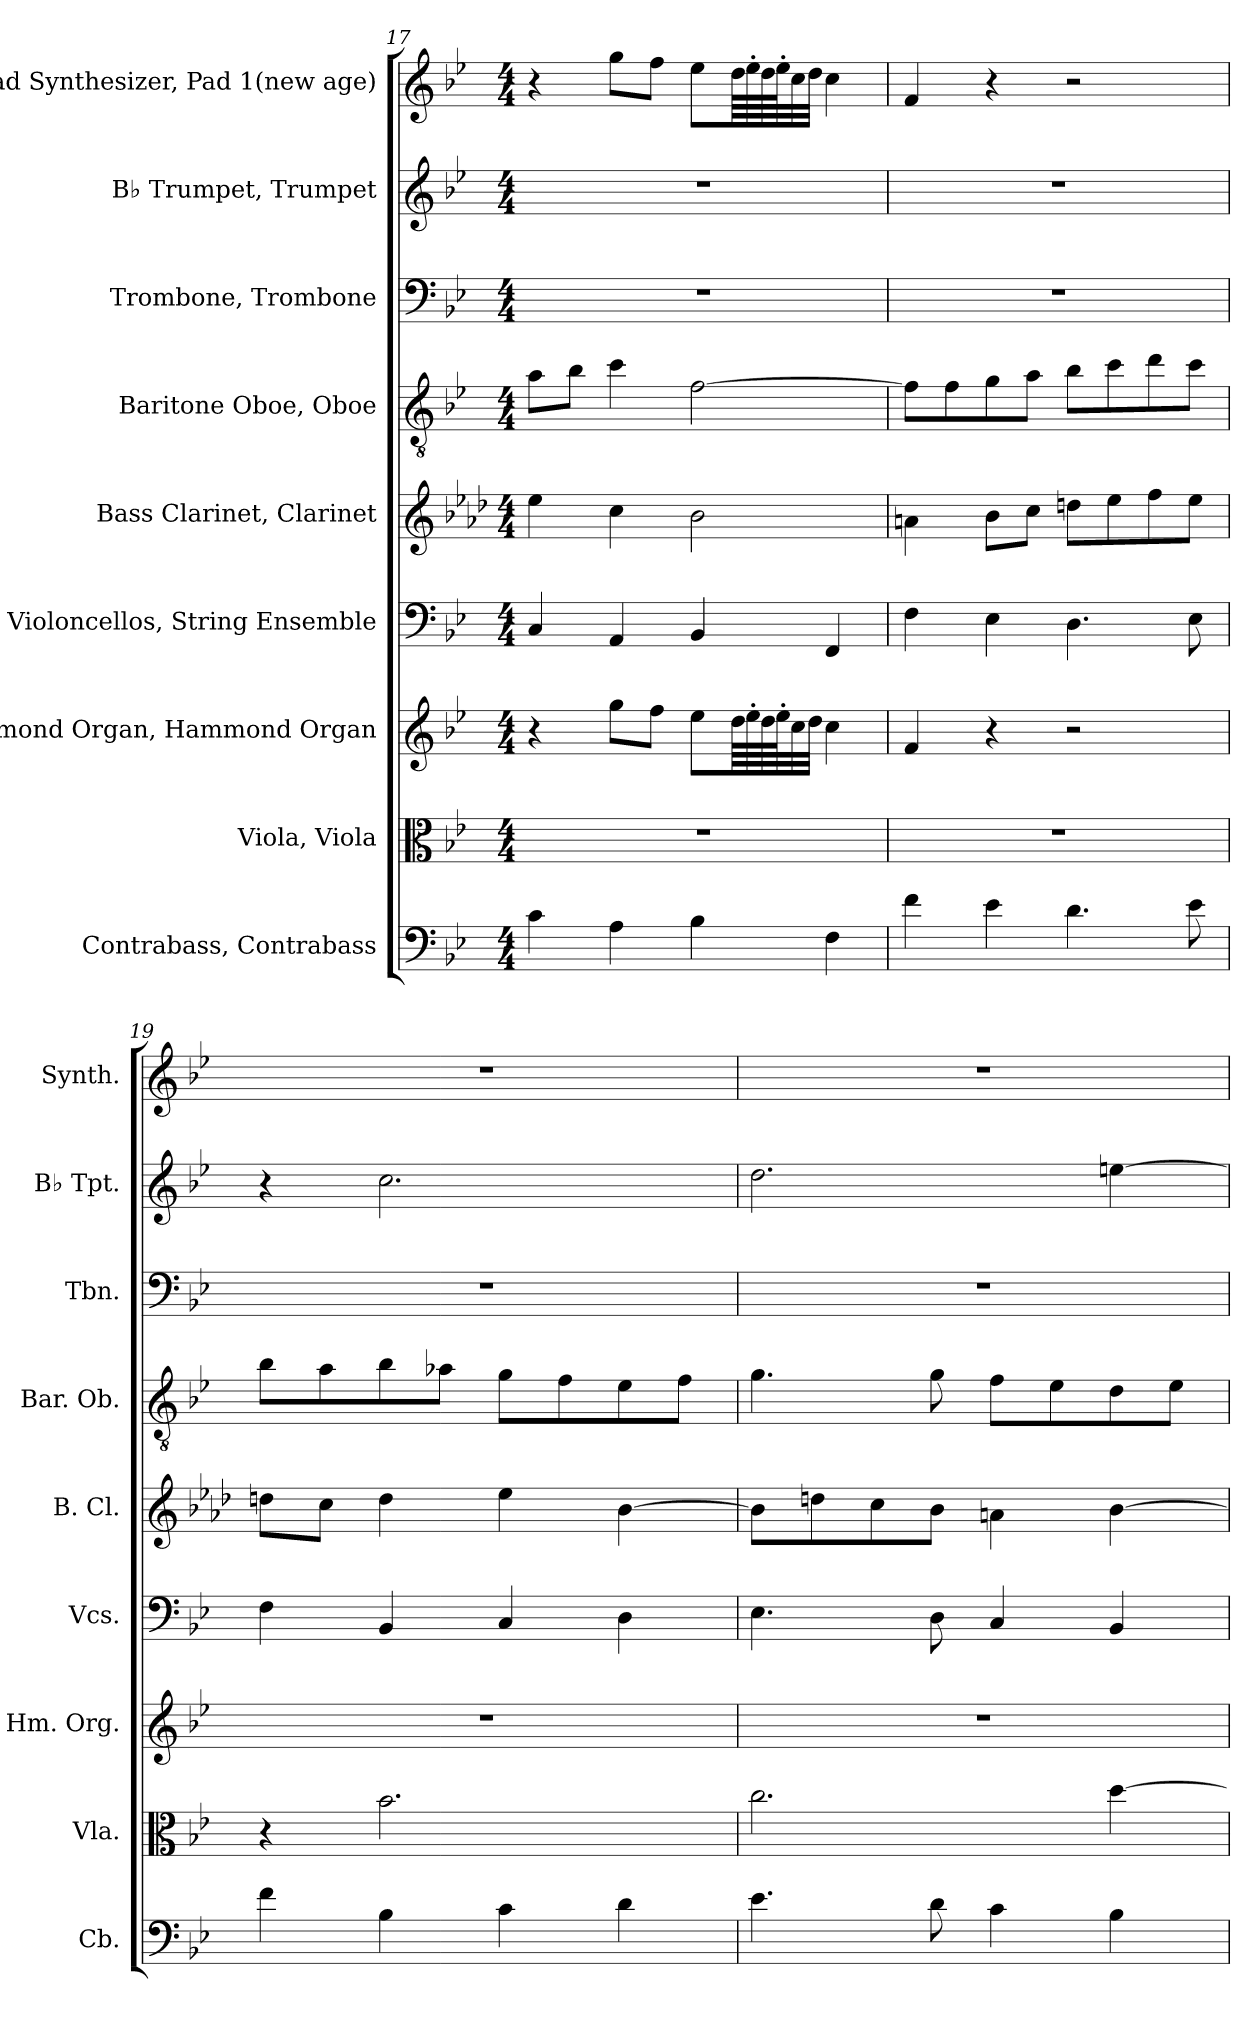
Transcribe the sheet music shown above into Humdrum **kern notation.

**kern	**kern	**kern	**kern	**kern	**kern	**kern	**kern	**kern
*part9	*part8	*part7	*part6	*part5	*part4	*part3	*part2	*part1
*staff9	*staff8	*staff7	*staff6	*staff5	*staff4	*staff3	*staff2	*staff1
*I"Contrabass, Contrabass	*I"Viola, Viola	*I"Hammond Organ, Hammond Organ	*I"Violoncellos, String Ensemble	*I"Bass Clarinet, Clarinet	*I"Baritone Oboe, Oboe	*I"Trombone, Trombone	*I"B♭ Trumpet, Trumpet	*I"Pad Synthesizer, Pad 1(new age)
*I'Cb.	*I'Vla.	*I'Hm. Org.	*I'Vcs.	*I'B. Cl.	*I'Bar. Ob.	*I'Tbn.	*I'B♭ Tpt.	*I'Synth.
*clefF4	*clefC3	*clefG2	*clefF4	*clefG2	*clefGv2	*clefF4	*clefG2	*clefG2
*ITrd7c12	*	*	*	*ITrd8c14	*	*	*ITrd1c2	*
*k[b-e-]	*k[b-e-]	*k[b-e-]	*k[b-e-]	*k[b-e-a-d-]	*k[b-e-]	*k[b-e-]	*k[b-e-a-d-]	*k[b-e-]
*M4/4	*M4/4	*M4/4	*M4/4	*M4/4	*M4/4	*M4/4	*M4/4	*M4/4
=17	=17	=17	=17	=17	=17	=17	=17	=17
4C\	1r	4r	4C/	4e-\	8a\L	1r	1r	4r
.	.	.	.	.	8b-\J	.	.	.
4AA\	.	8gg\L	4AA/	4c\	4cc\	.	.	8gg\L
.	.	8ff\J	.	.	.	.	.	8ff\J
4BB-\	.	8ee-\L	4BB-/	2B-\	[2f\	.	.	8ee-\L
.	.	64dd\LLL	.	.	.	.	.	64dd\LLL
.	.	64ee-'\	.	.	.	.	.	64ee-'\
.	.	64dd\	.	.	.	.	.	64dd\
.	.	64ee-'\J	.	.	.	.	.	64ee-'\J
.	.	32cc\	.	.	.	.	.	32cc\
.	.	32dd\JJJ	.	.	.	.	.	32dd\JJJ
4FF\	.	4cc\	4FF/	.	.	.	.	4cc\
=18	=18	=18	=18	=18	=18	=18	=18	=18
4F\	1r	4f/	4F\	4An\	8f\L]	1r	1r	4f/
.	.	.	.	.	8f\	.	.	.
4E-\	.	4r	4E-\	8B-\L	8g\	.	.	4r
.	.	.	.	8c\J	8a\J	.	.	.
4.D\	.	2r	4.D\	8dn\L	8b-\L	.	.	2r
.	.	.	.	8e-\	8cc\	.	.	.
.	.	.	.	8f\	8dd\	.	.	.
8E-\	.	.	8E-\	8e-\J	8cc\J	.	.	.
=19	=19	=19	=19	=19	=19	=19	=19	=19
4F\	4r	1r	4F\	8dn\L	8b-\L	1r	4r	1r
.	.	.	.	8c\J	8a\	.	.	.
4BB-\	2.b-\	.	4BB-/	4d\	8b-\	.	2.b-\	.
.	.	.	.	.	8a-X\J	.	.	.
4C\	.	.	4C/	4e-\	8g\L	.	.	.
.	.	.	.	.	8f\	.	.	.
4D\	.	.	4D\	[4B-\	8e-\	.	.	.
.	.	.	.	.	8f\J	.	.	.
!!LO:PB:g=z
=20	=20	=20	=20	=20	=20	=20	=20	=20
4.E-\	2.cc\	1r	4.E-\	8B-\L]	4.g\	1r	2.cc\	1r
.	.	.	.	8dn\	.	.	.	.
.	.	.	.	8c\	.	.	.	.
8D\	.	.	8D\	8B-\J	8g\	.	.	.
4C\	.	.	4C/	4An\	8f\L	.	.	.
.	.	.	.	.	8e-\	.	.	.
4BB-\	[4dd\	.	4BB-/	[4B-\	8d\	.	[4ddn\	.
.	.	.	.	.	8e-\J	.	.	.
=	=	=	=	=	=	=	=	=
*-	*-	*-	*-	*-	*-	*-	*-	*-
